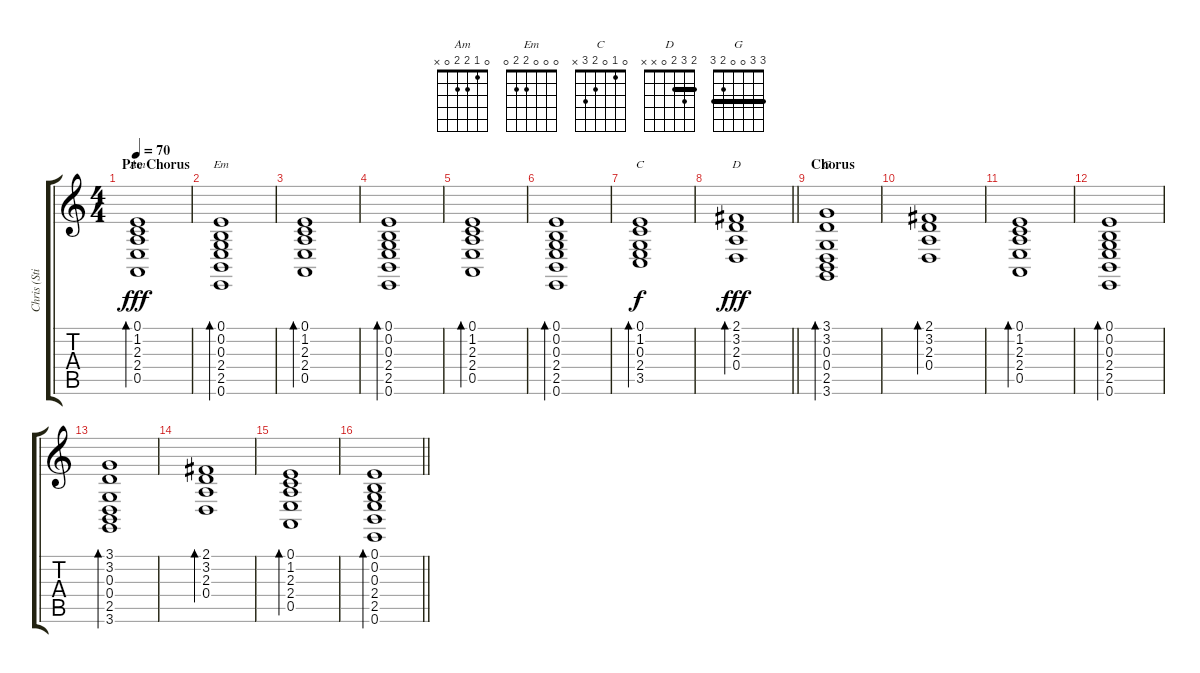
\track ("Chris (Stirngs)" "Chris (Sti") {instrument stringensemble2}
\staff {score tabs}
\tuning (E4 B3 G3 D3 A2 E2) {hide}
\chord ("Am" 0 1 2 2 0 x)
\chord ("Em" 0 0 0 2 2 0)
\chord ("C" 0 1 0 2 3 x)
\chord ("D" 2 3 2 0 x x) {barre 2}
\chord ("G" 3 3 0 0 2 3) {barre 3}
\ts (4 4)
\section ("" "Pre Chorus")
\tempo 70
\clef g2
\ks c
(0.1 1.2 2.3 2.4 0.5).1{bd 60 ch "Am" dy fff} |
(0.1 0.2 0.3 2.4 2.5 0.6).1{bd 60 ch "Em"} |
(0.1 1.2 2.3 2.4 0.5).1{bd 60} |
(0.1 0.2 0.3 2.4 2.5 0.6).1{bd 60} |
(0.1 1.2 2.3 2.4 0.5).1{bd 60} |
(0.1 0.2 0.3 2.4 2.5 0.6).1{bd 60} |
(0.1 1.2 0.3 2.4 3.5).1{bd 60 ch "C" dy f} |
\barLineRight lightlight
(2.1 3.2 2.3 0.4).1{bd 60 ch "D" dy fff} |
\section ("" "Chorus")
(3.1 3.2 0.3 0.4 2.5 3.6).1{bd 60 ch "G"} |
(2.1 3.2 2.3 0.4).1{bd 60} |
(0.1 1.2 2.3 2.4 0.5).1{bd 60} |
(0.1 0.2 0.3 2.4 2.5 0.6).1{bd 60} |
(3.1 3.2 0.3 0.4 2.5 3.6).1{bd 60} |
(2.1 3.2 2.3 0.4).1{bd 60} |
(0.1 1.2 2.3 2.4 0.5).1{bd 60} |
\barLineRight lightlight
(0.1 0.2 0.3 2.4 2.5 0.6).1{bd 60}
